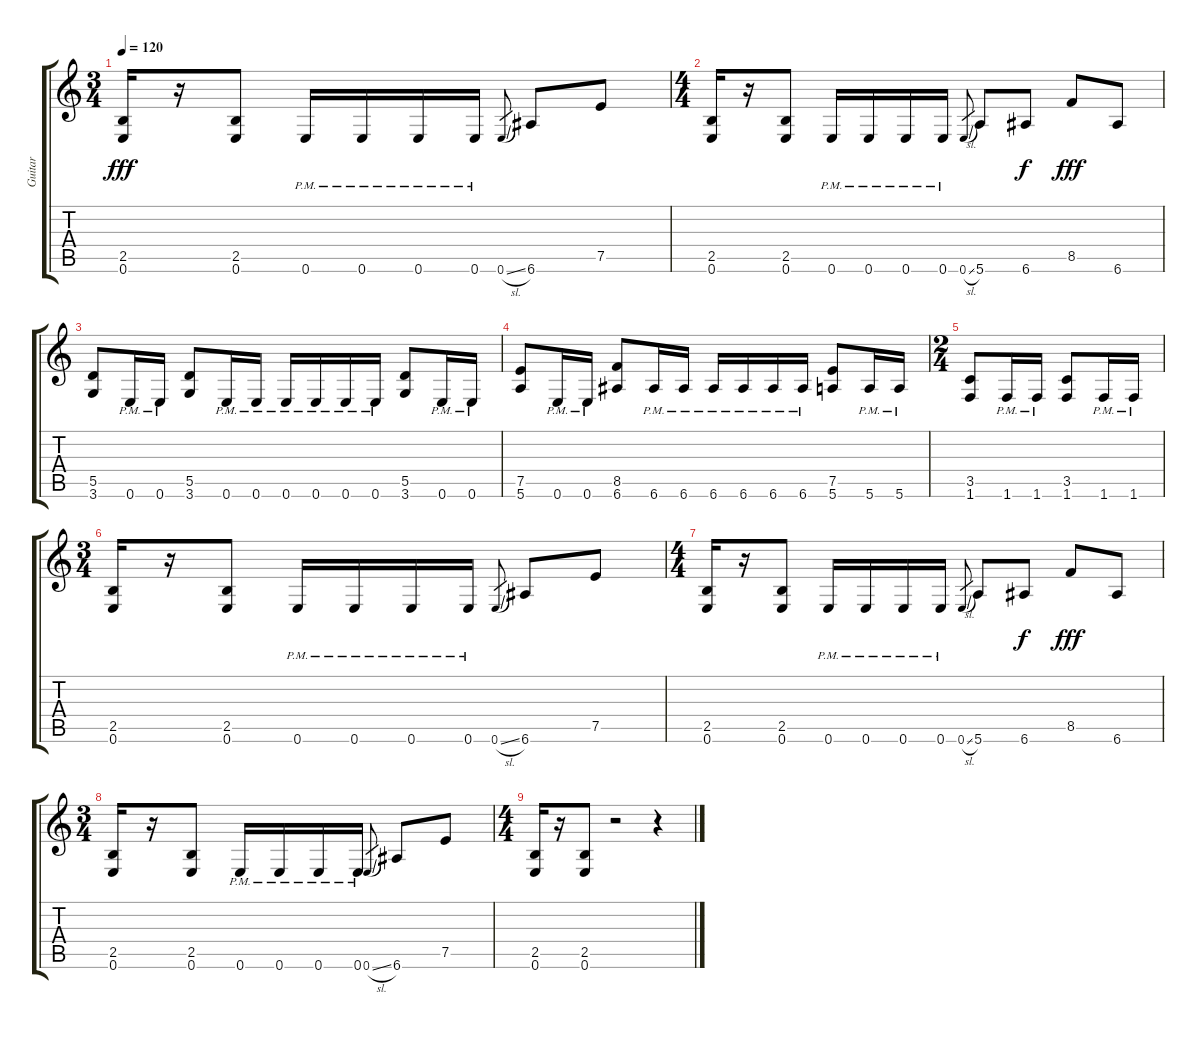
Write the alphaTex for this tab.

\track ("Guitar" "Guitar") {instrument distortionguitar}
\staff {score tabs}
\tuning (E4 B3 G3 D3 A2 E2) {hide}
\ts (3 4)
\tempo 120
\clef g2
\ks c
(2.5 0.6).16{dy fff} r.16 (2.5 0.6).8 0.6{pm}.16 0.6{pm}.16 0.6{pm}.16 0.6{pm}.16 0.6{sl}.8{gr} 6.6.8 7.5.8 |
\ts (4 4)
(2.5 0.6).16 r.16 (2.5 0.6).8 0.6{pm}.16 0.6{pm}.16 0.6{pm}.16 0.6{pm}.16 0.6{sl}.8{gr} 5.6.8 6.6.8{dy f} 8.5.8{dy fff} 6.6.8 |
(5.5 3.6).8 0.6{pm}.16 0.6{pm}.16 (5.5 3.6).8 0.6{pm}.16 0.6{pm}.16 0.6{pm}.16 0.6{pm}.16 0.6{pm}.16 0.6{pm}.16 (5.5 3.6).8 0.6{pm}.16 0.6{pm}.16 |
(7.5 5.6).8 0.6{pm}.16 0.6{pm}.16 (8.5 6.6).8 6.6{pm}.16 6.6{pm}.16 6.6{pm}.16 6.6{pm}.16 6.6{pm}.16 6.6{pm}.16 (7.5 5.6).8 5.6{pm}.16 5.6{pm}.16 |
\ts (2 4)
(3.5 1.6).8 1.6{pm}.16 1.6{pm}.16 (3.5 1.6).8 1.6{pm}.16 1.6{pm}.16 |
\ts (3 4)
(2.5 0.6).16 r.16 (2.5 0.6).8 0.6{pm}.16 0.6{pm}.16 0.6{pm}.16 0.6{pm}.16 0.6{sl}.8{gr} 6.6.8 7.5.8 |
\ts (4 4)
(2.5 0.6).16 r.16 (2.5 0.6).8 0.6{pm}.16 0.6{pm}.16 0.6{pm}.16 0.6{pm}.16 0.6{sl}.8{gr} 5.6.8 6.6.8{dy f} 8.5.8{dy fff} 6.6.8 |
\ts (3 4)
(2.5 0.6).16 r.16 (2.5 0.6).8 0.6{pm}.16 0.6{pm}.16 0.6{pm}.16 0.6{pm}.16 0.6{sl}.8{gr} 6.6.8 7.5.8 |
\ts (4 4)
(2.5 0.6).16 r.16 (2.5 0.6).8 r.2 r.4
